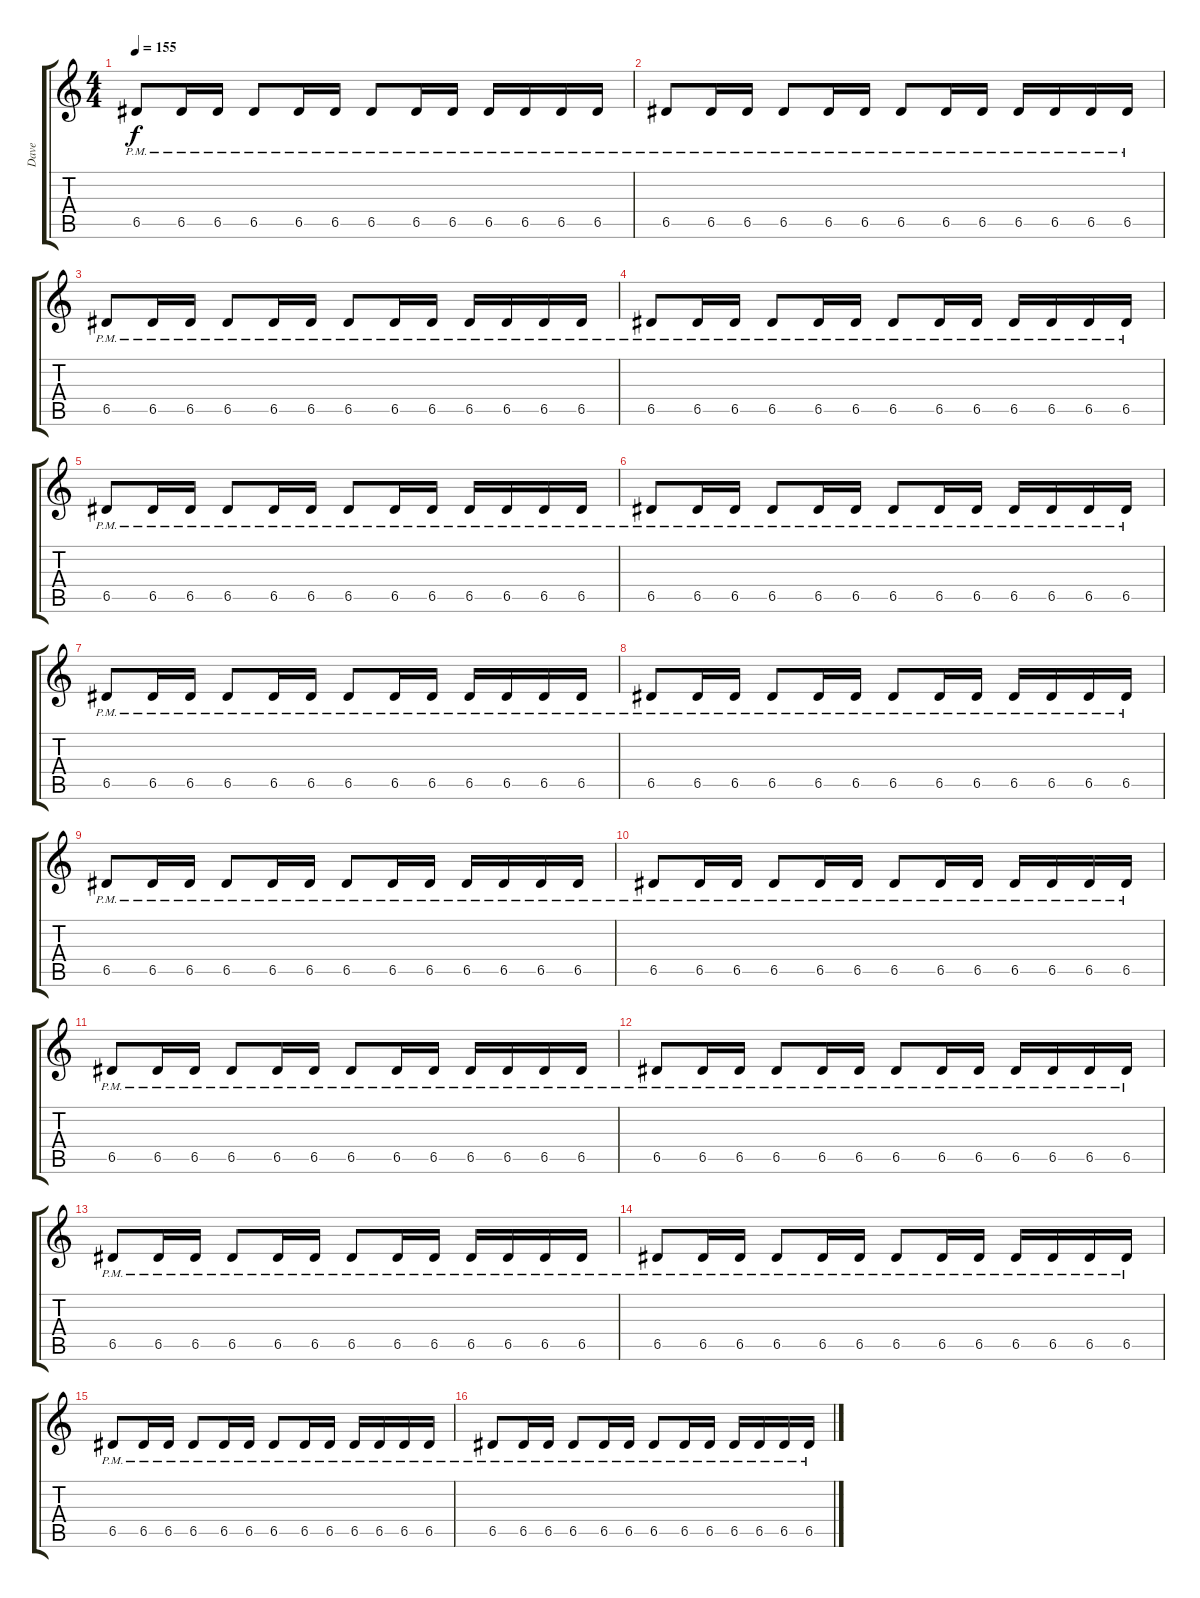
\track ("Dave" "Dave") {instrument distortionguitar}
\staff {score tabs}
\tuning (E4 B3 G3 D3 A2 E2) {hide}
\ts (4 4)
\tempo 155
\clef g2
\ks c
6.5{pm}.8{dy f instrument electricguitarmuted} 6.5{pm}.16 6.5{pm}.16 6.5{pm}.8 6.5{pm}.16 6.5{pm}.16 6.5{pm}.8 6.5{pm}.16 6.5{pm}.16 6.5{pm}.16 6.5{pm}.16 6.5{pm}.16 6.5{pm}.16 |
6.5{pm}.8 6.5{pm}.16 6.5{pm}.16 6.5{pm}.8 6.5{pm}.16 6.5{pm}.16 6.5{pm}.8 6.5{pm}.16 6.5{pm}.16 6.5{pm}.16 6.5{pm}.16 6.5{pm}.16 6.5{pm}.16 |
6.5{pm}.8 6.5{pm}.16 6.5{pm}.16 6.5{pm}.8 6.5{pm}.16 6.5{pm}.16 6.5{pm}.8 6.5{pm}.16 6.5{pm}.16 6.5{pm}.16 6.5{pm}.16 6.5{pm}.16 6.5{pm}.16 |
6.5{pm}.8 6.5{pm}.16 6.5{pm}.16 6.5{pm}.8 6.5{pm}.16 6.5{pm}.16 6.5{pm}.8 6.5{pm}.16 6.5{pm}.16 6.5{pm}.16 6.5{pm}.16 6.5{pm}.16 6.5{pm}.16 |
6.5{pm}.8 6.5{pm}.16 6.5{pm}.16 6.5{pm}.8 6.5{pm}.16 6.5{pm}.16 6.5{pm}.8 6.5{pm}.16 6.5{pm}.16 6.5{pm}.16 6.5{pm}.16 6.5{pm}.16 6.5{pm}.16 |
6.5{pm}.8 6.5{pm}.16 6.5{pm}.16 6.5{pm}.8 6.5{pm}.16 6.5{pm}.16 6.5{pm}.8 6.5{pm}.16 6.5{pm}.16 6.5{pm}.16 6.5{pm}.16 6.5{pm}.16 6.5{pm}.16 |
6.5{pm}.8 6.5{pm}.16 6.5{pm}.16 6.5{pm}.8 6.5{pm}.16 6.5{pm}.16 6.5{pm}.8 6.5{pm}.16 6.5{pm}.16 6.5{pm}.16 6.5{pm}.16 6.5{pm}.16 6.5{pm}.16 |
6.5{pm}.8 6.5{pm}.16 6.5{pm}.16 6.5{pm}.8 6.5{pm}.16 6.5{pm}.16 6.5{pm}.8 6.5{pm}.16 6.5{pm}.16 6.5{pm}.16 6.5{pm}.16 6.5{pm}.16 6.5{pm}.16 |
6.5{pm}.8 6.5{pm}.16 6.5{pm}.16 6.5{pm}.8 6.5{pm}.16 6.5{pm}.16 6.5{pm}.8 6.5{pm}.16 6.5{pm}.16 6.5{pm}.16 6.5{pm}.16 6.5{pm}.16 6.5{pm}.16 |
6.5{pm}.8 6.5{pm}.16 6.5{pm}.16 6.5{pm}.8 6.5{pm}.16 6.5{pm}.16 6.5{pm}.8 6.5{pm}.16 6.5{pm}.16 6.5{pm}.16 6.5{pm}.16 6.5{pm}.16 6.5{pm}.16 |
6.5{pm}.8 6.5{pm}.16 6.5{pm}.16 6.5{pm}.8 6.5{pm}.16 6.5{pm}.16 6.5{pm}.8 6.5{pm}.16 6.5{pm}.16 6.5{pm}.16 6.5{pm}.16 6.5{pm}.16 6.5{pm}.16 |
6.5{pm}.8 6.5{pm}.16 6.5{pm}.16 6.5{pm}.8 6.5{pm}.16 6.5{pm}.16 6.5{pm}.8 6.5{pm}.16 6.5{pm}.16 6.5{pm}.16 6.5{pm}.16 6.5{pm}.16 6.5{pm}.16 |
6.5{pm}.8 6.5{pm}.16 6.5{pm}.16 6.5{pm}.8 6.5{pm}.16 6.5{pm}.16 6.5{pm}.8 6.5{pm}.16 6.5{pm}.16 6.5{pm}.16 6.5{pm}.16 6.5{pm}.16 6.5{pm}.16 |
6.5{pm}.8 6.5{pm}.16 6.5{pm}.16 6.5{pm}.8 6.5{pm}.16 6.5{pm}.16 6.5{pm}.8 6.5{pm}.16 6.5{pm}.16 6.5{pm}.16 6.5{pm}.16 6.5{pm}.16 6.5{pm}.16 |
6.5{pm}.8 6.5{pm}.16 6.5{pm}.16 6.5{pm}.8 6.5{pm}.16 6.5{pm}.16 6.5{pm}.8 6.5{pm}.16 6.5{pm}.16 6.5{pm}.16 6.5{pm}.16 6.5{pm}.16 6.5{pm}.16 |
6.5{pm}.8 6.5{pm}.16 6.5{pm}.16 6.5{pm}.8 6.5{pm}.16 6.5{pm}.16 6.5{pm}.8 6.5{pm}.16 6.5{pm}.16 6.5{pm}.16 6.5{pm}.16 6.5{pm}.16 6.5{pm}.16
